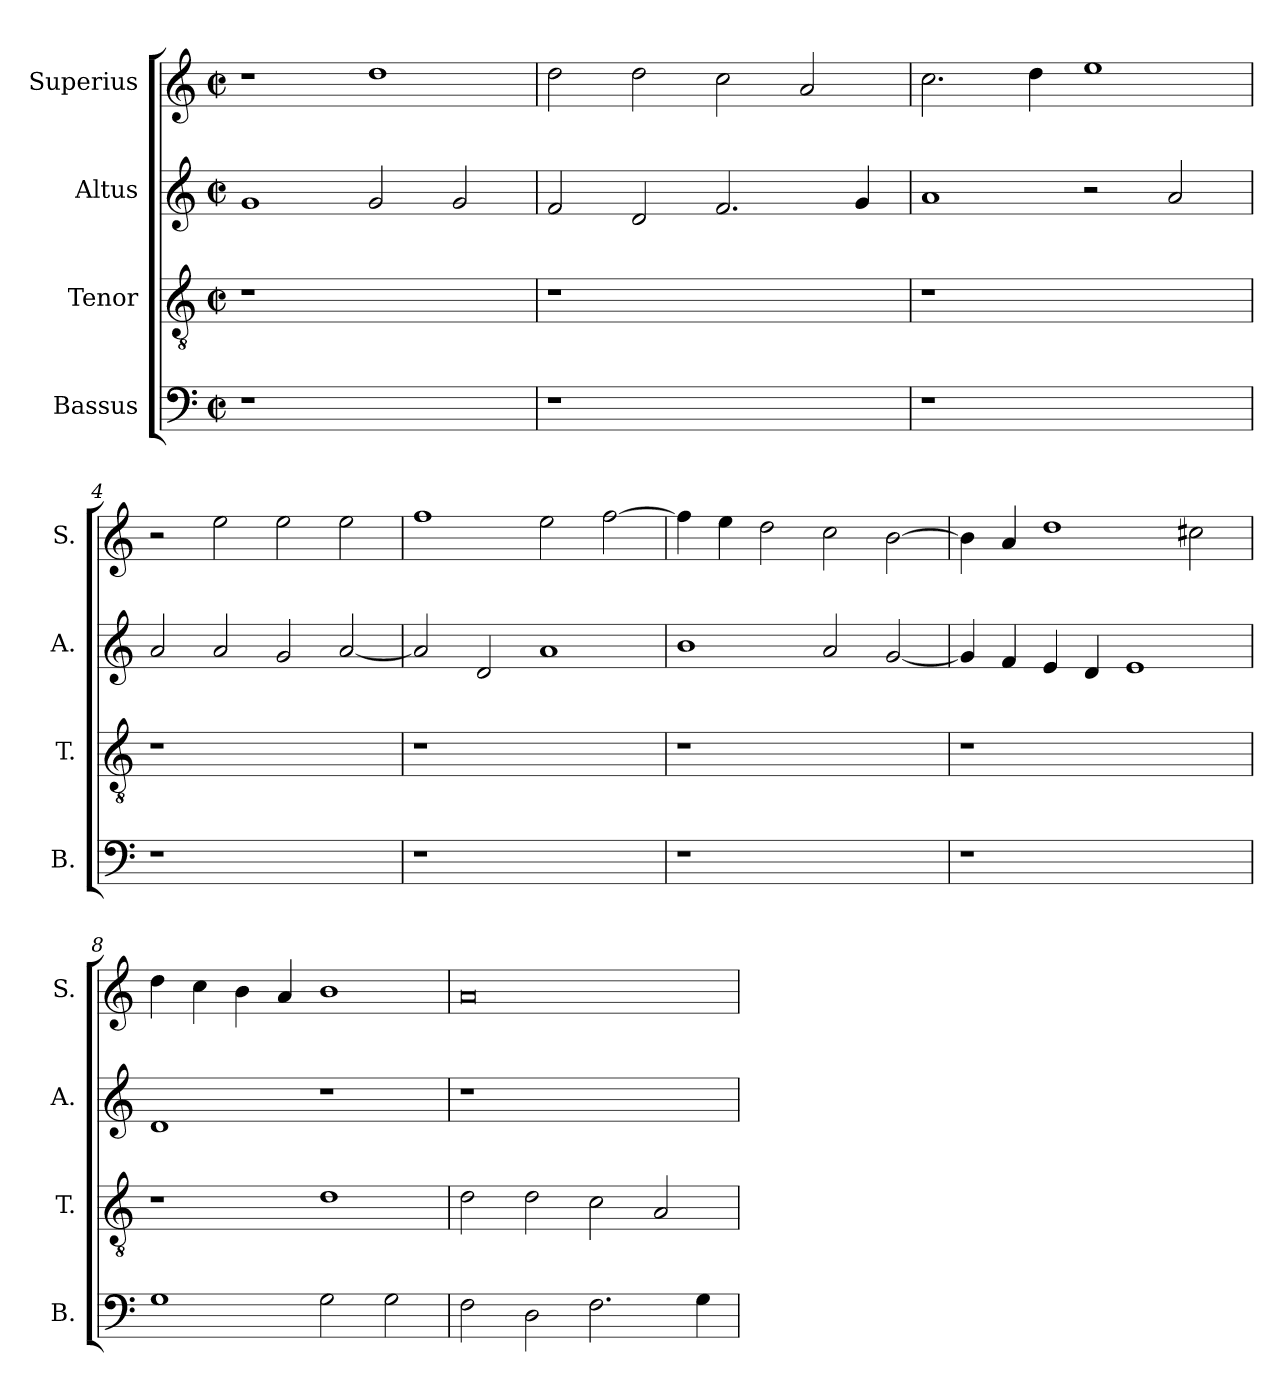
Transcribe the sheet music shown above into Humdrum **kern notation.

**kern	**kern	**kern	**kern
*part4	*part3	*part2	*part1
*staff4	*staff3	*staff2	*staff1
*I"Bassus	*I"Tenor	*I"Altus	*I"Superius
*I'B.	*I'T.	*I'A.	*I'S.
!!LO:PB:g=z
*clefF4	*clefGv2	*clefG2	*clefG2
*	*ITrd7c12	*	*
*k[]	*k[]	*k[]	*k[]
*C:	*C:	*C:	*C:
*M2/2	*M2/2	*M2/2	*M2/2
*met(c|)	*met(c|)	*met(c|)	*met(c|)
=1	=1	=1	=1
!LO:N:vis=1	!LO:N:vis=1	!	!
1r	1r	1gi	1r
1ryy	1ryy	2gi/	1ddi
.	.	2gi/	.
=2	=2	=2	=2
!LO:N:vis=1	!LO:N:vis=1	!	!
1r	1r	2fi/	2ddi\
.	.	2di/	2ddi\
1ryy	1ryy	2.fi/	2cci\
.	.	.	2ai/
.	.	4gi/	.
=3	=3	=3	=3
!LO:N:vis=1	!LO:N:vis=1	!	!
1r	1r	1ai	2.cci\
.	.	.	4ddi\
1ryy	1ryy	2r	1eei
.	.	2ai/	.
=4	=4	=4	=4
!LO:N:vis=1	!LO:N:vis=1	!	!
1r	1r	2ai/	2r
.	.	2ai/	2eei\
1ryy	1ryy	2gi/	2eei\
.	.	[<2ai/	2eei\
=5	=5	=5	=5
!LO:N:vis=1	!LO:N:vis=1	!	!
1r	1r	2ai/]	1ffi
.	.	2di/	.
1ryy	1ryy	1ai	2eei\
.	.	.	[>2ffi\
!!LO:LB:g=z
=6	=6	=6	=6
!LO:N:vis=1	!LO:N:vis=1	!	!
1r	1r	1bi	4ffi\]
.	.	.	4eei\
.	.	.	2ddi\
1ryy	1ryy	2ai/	2cci\
.	.	[<2gi/	[>2bi\
=7	=7	=7	=7
!LO:N:vis=1	!LO:N:vis=1	!	!
1r	1r	4gi/]	4bi\]
.	.	4fi/	4ai/
.	.	4ei/	1ddi
.	.	4di/	.
1ryy	1ryy	1ei	.
.	.	.	2cc#Xi\
=8	=8	=8	=8
1Gi	1r	1di	4ddi\
.	.	.	4cci\
.	.	.	4bi\
.	.	.	4ai/
2Gi\	1Di	1r	1bi
2Gi\	.	.	.
=9	=9	=9	=9
!	!	!LO:N:vis=1	!
2Fi\	2Di\	1r	0ai
2Di\	2Di\	.	.
2.Fi\	2Ci\	1ryy	.
.	2AAi/	.	.
4Gi\	.	.	.
=	=	=	=
*-	*-	*-	*-
